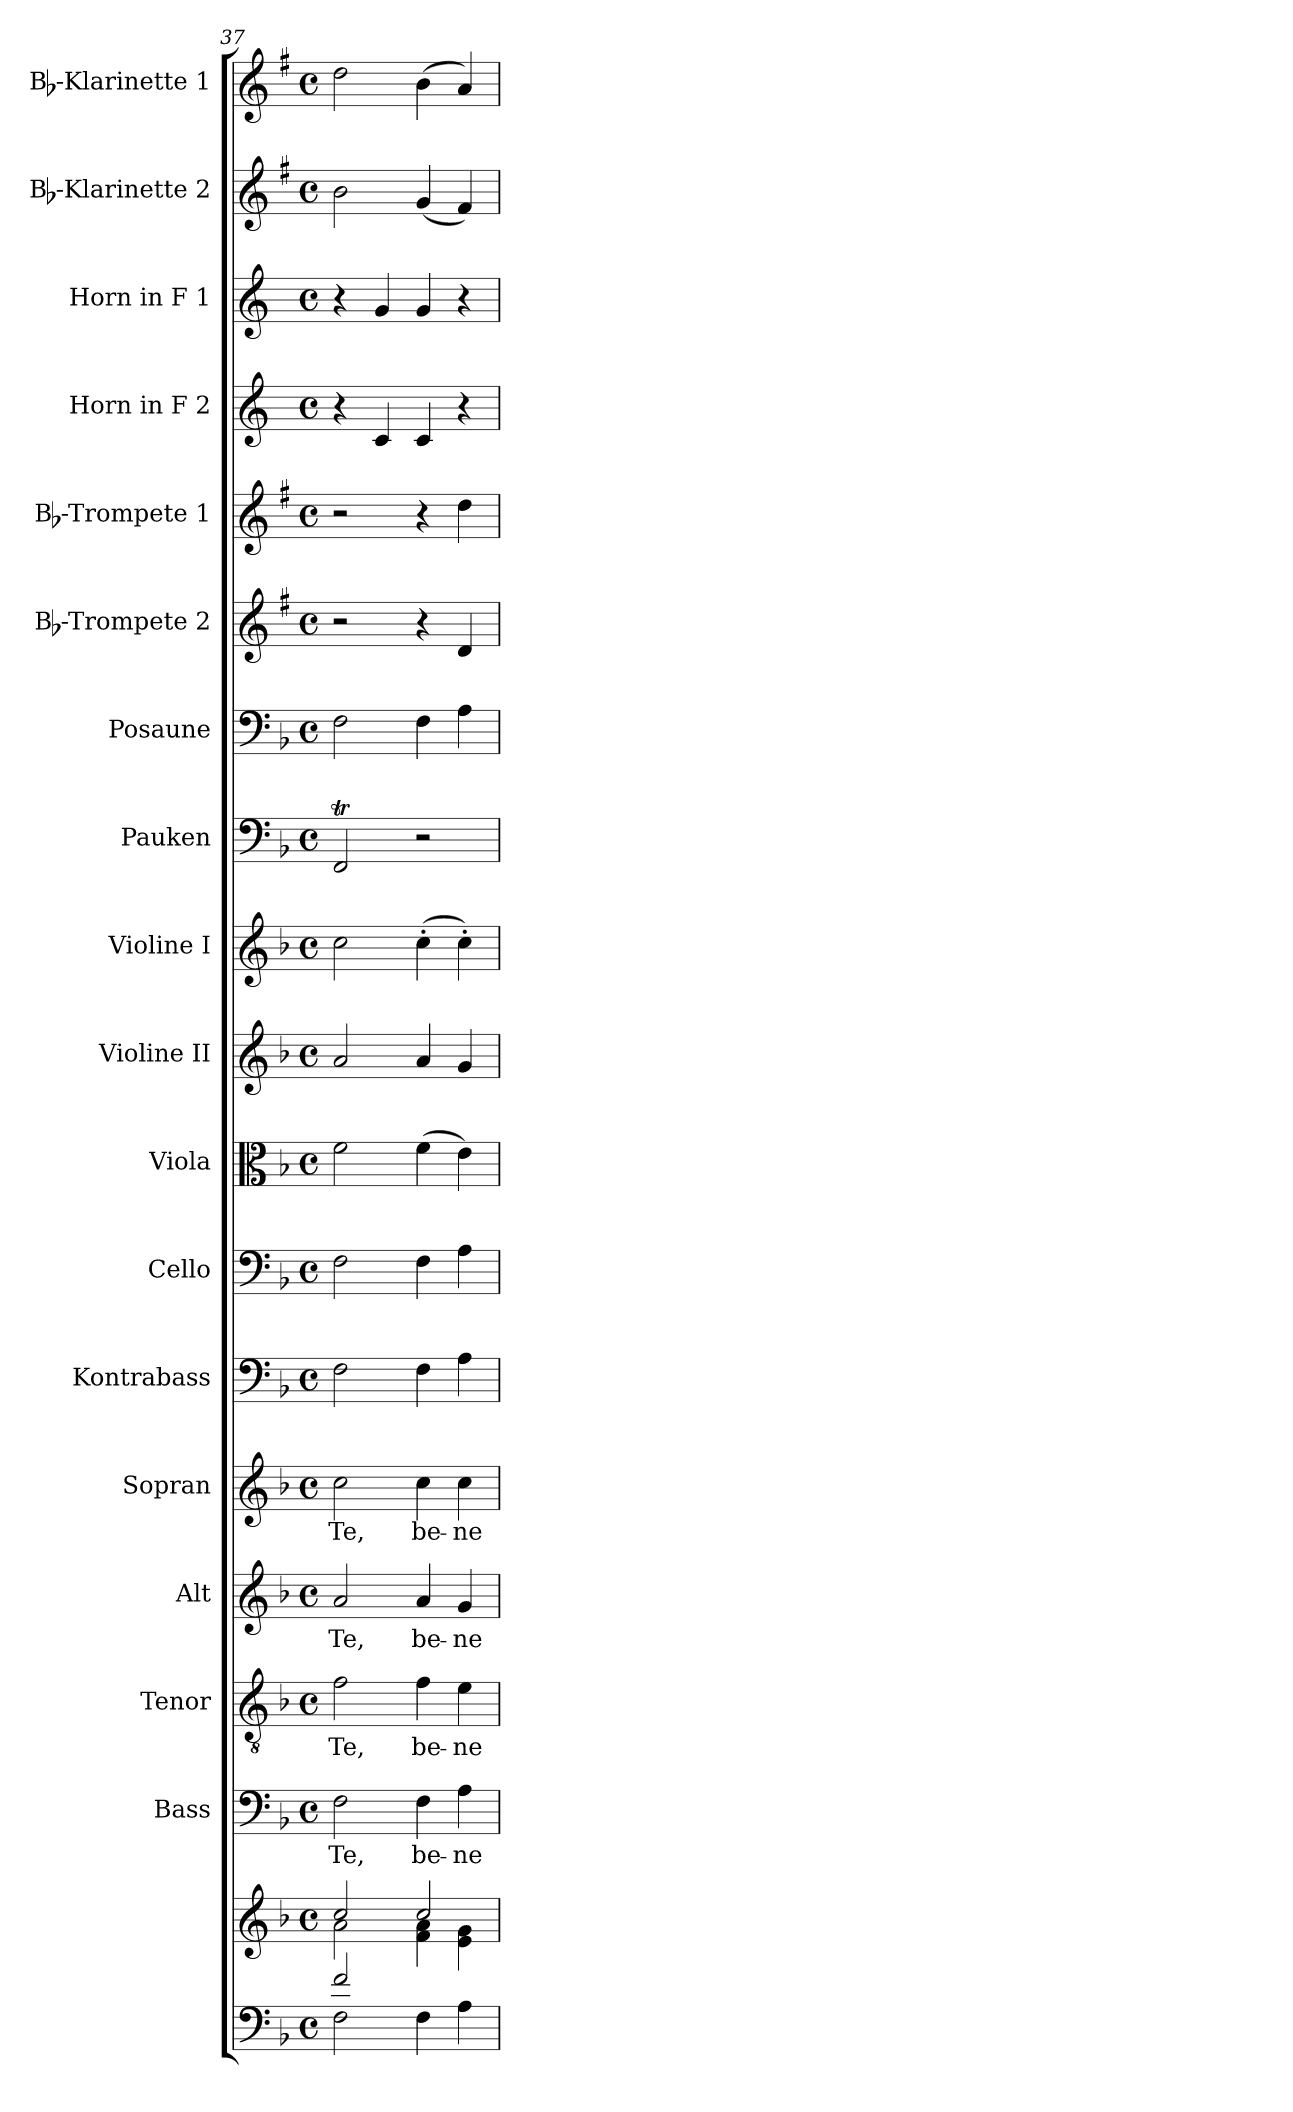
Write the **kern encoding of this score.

**kern	**kern	**kern	**text	**kern	**text	**kern	**text	**kern	**text	**kern	**kern	**kern	**kern	**kern	**kern	**kern	**kern	**kern	**kern	**kern	**kern	**kern
*part18	*part18	*part17	*part17	*part16	*part16	*part15	*part15	*part14	*part14	*part13	*part12	*part11	*part10	*part9	*part8	*part7	*part6	*part5	*part4	*part3	*part2	*part1
*staff19	*staff18	*staff17	*staff17	*staff16	*staff16	*staff15	*staff15	*staff14	*staff14	*staff13	*staff12	*staff11	*staff10	*staff9	*staff8	*staff7	*staff6	*staff5	*staff4	*staff3	*staff2	*staff1
*	*	*I"Bass	*	*I"Tenor	*	*I"Alt	*	*I"Sopran	*	*I"Kontrabass	*I"Cello	*I"Viola	*I"Violine II	*I"Violine I	*I"Pauken	*I"Posaune	*I"Bb-Trompete 2	*I"Bb-Trompete 1	*I"Horn in F 2	*I"Horn in F 1	*I"Bb-Klarinette 2	*I"Bb-Klarinette 1
*	*	*I'B.	*	*I'T.	*	*I'A.	*	*I'S.	*	*I'Kb.	*	*I'Vla.	*I'Vl. II	*I'Vl. I	*I'Pk.	*I'Pos.	*I'Bb Trp. 2	*I'Bb Trp. 1	*	*	*I'Bb Kl. 2	*I'Bb Kl. 1
*clefF4	*clefG2	*clefF4	*	*clefGv2	*	*clefG2	*	*clefG2	*	*clefF4	*clefF4	*clefC3	*clefG2	*clefG2	*clefF4	*clefF4	*clefG2	*clefG2	*clefG2	*clefG2	*clefG2	*clefG2
*	*	*	*	*	*	*	*	*	*	*ITrd7c12	*	*	*	*	*	*	*ITrd1c2	*ITrd1c2	*ITrd4c7	*ITrd4c7	*ITrd1c2	*ITrd1c2
*k[b-]	*k[b-]	*k[b-]	*	*k[b-]	*	*k[b-]	*	*k[b-]	*	*k[b-]	*k[b-]	*k[b-]	*k[b-]	*k[b-]	*k[b-]	*k[b-]	*k[b-]	*k[b-]	*k[b-]	*k[b-]	*k[b-]	*k[b-]
*F:	*F:	*F:	*	*F:	*	*F:	*	*F:	*	*F:	*F:	*F:	*F:	*F:	*F:	*F:	*F:	*F:	*F:	*F:	*F:	*F:
*M4/4	*M4/4	*M4/4	*	*M4/4	*	*M4/4	*	*M4/4	*	*M4/4	*M4/4	*M4/4	*M4/4	*M4/4	*M4/4	*M4/4	*M4/4	*M4/4	*M4/4	*M4/4	*M4/4	*M4/4
*met(c)	*met(c)	*met(c)	*	*met(c)	*	*met(c)	*	*met(c)	*	*met(c)	*met(c)	*met(c)	*met(c)	*met(c)	*met(c)	*met(c)	*met(c)	*met(c)	*met(c)	*met(c)	*met(c)	*met(c)
=37	=37	=37	=37	=37	=37	=37	=37	=37	=37	=37	=37	=37	=37	=37	=37	=37	=37	=37	=37	=37	=37	=37
*^	*^	*	*	*	*	*	*	*	*	*	*	*	*	*	*	*	*	*	*	*	*	*
!	!	!	!	!	!LO:LY:b	!	!LO:LY:b	!	!LO:LY:b	!	!LO:LY:b	!	!	!	!	!	!	!	!	!	!	!	!	!
2f/	2F\	2cc/	2a\	2F\	Te,	2f\	Te,	2a/	Te,	2cc\	Te,	2FF\	2F\	2f\	2a/	2cc\	2FFT/	2F\	2r	2r	4r	4r	2a\	2cc\
.	.	.	.	.	.	.	.	.	.	.	.	.	.	.	.	.	.	.	.	.	4F/	4c/	.	.
!	!	!	!	!	!LO:LY:b	!	!LO:LY:b	!	!LO:LY:b	!	!LO:LY:b	!	!	!	!	!	!	!	!	!	!	!	!	!
2ryy	4F\	2cc/	4f\ 4a\	4F\	be-	4f\	be-	4a/	be-	4cc\	be-	4FF\	4F\	(>4f\	4a/	(>4cc'>\	2r	4F\	4r	4r	4F/	4c/	(<4f/	(>4a\
!	!	!	!	!	!LO:LY:b	!	!LO:LY:b	!	!LO:LY:b	!	!LO:LY:b	!	!	!	!	!	!	!	!	!	!	!	!	!
.	4A\	.	4e\ 4g\	4A\	-ne-	4e\	-ne-	4g/	-ne-	4cc\	-ne-	4AA\	4A\	4e\)	4g/	4cc'>\)	.	4A\	4c/	4cc\	4r	4r	4e/)	4g/)
*v	*v	*	*	*	*	*	*	*	*	*	*	*	*	*	*	*	*	*	*	*	*	*	*	*
*	*v	*v	*	*	*	*	*	*	*	*	*	*	*	*	*	*	*	*	*	*	*	*	*
=	=	=	=	=	=	=	=	=	=	=	=	=	=	=	=	=	=	=	=	=	=	=
*-	*-	*-	*-	*-	*-	*-	*-	*-	*-	*-	*-	*-	*-	*-	*-	*-	*-	*-	*-	*-	*-	*-
